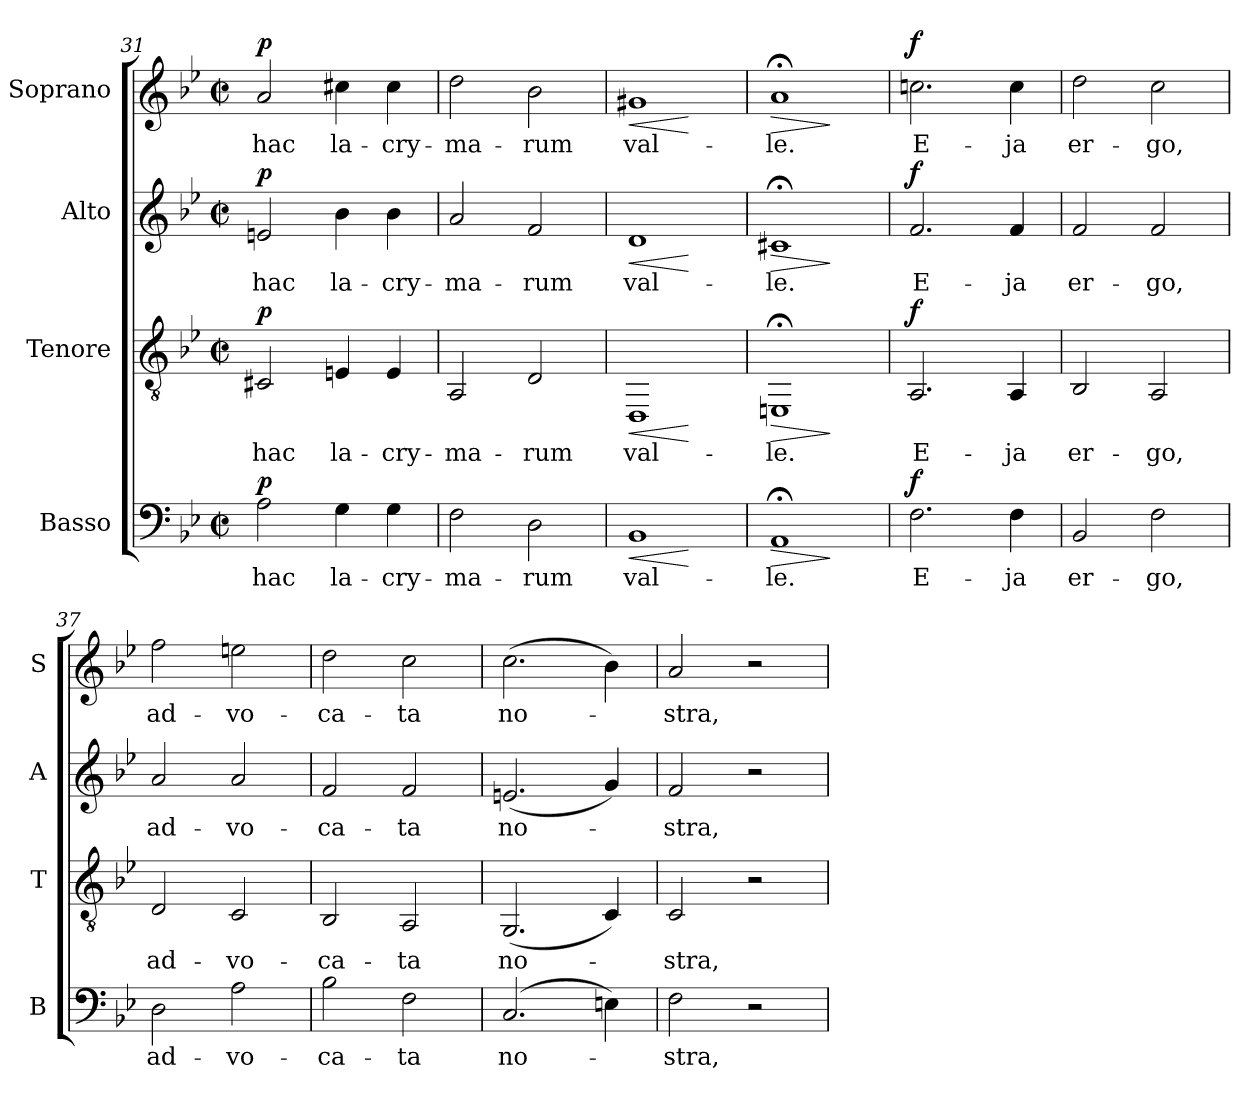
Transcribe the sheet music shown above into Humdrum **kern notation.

**kern	**text	**dynam	**kern	**text	**dynam	**kern	**text	**dynam	**kern	**text	**dynam
*part4	*part4	*part4	*part3	*part3	*part3	*part2	*part2	*part2	*part1	*part1	*part1
*staff4	*staff4	*staff4	*staff3	*staff3	*staff3	*staff2	*staff2	*staff2	*staff1	*staff1	*staff1
*I"Basso	*	*	*I"Tenore	*	*	*I"Alto	*	*	*I"Soprano	*	*
*I'B	*	*	*I'T	*	*	*I'A	*	*	*I'S	*	*
*clefF4	*	*	*clefGv2	*	*	*clefG2	*	*	*clefG2	*	*
*k[b-e-]	*	*	*k[b-e-]	*	*	*k[b-e-]	*	*	*k[b-e-]	*	*
*B-:	*	*	*B-:	*	*	*B-:	*	*	*B-:	*	*
*M2/2	*	*	*M2/2	*	*	*M2/2	*	*	*M2/2	*	*
*met(c|)	*	*	*met(c|)	*	*	*met(c|)	*	*	*met(c|)	*	*
=31	=31	=31	=31	=31	=31	=31	=31	=31	=31	=31	=31
!	!LO:LY:b:color=#000000	!	!	!	!	!	!	!	!	!	!
!	!	!	!	!LO:LY:b:color=#000000	!	!	!	!	!	!	!
!	!	!	!	!	!	!	!LO:LY:b:color=#000000	!	!	!	!
!	!	!	!	!	!	!	!	!	!	!LO:LY:b:color=#000000	!
2Ai\	hac	p	2C#Xi/	hac	p	2eni/	hac	p	2ai/	hac	p
!	!LO:LY:b:color=#000000	!	!	!	!	!	!	!	!	!	!
!	!	!	!	!LO:LY:b:color=#000000	!	!	!	!	!	!	!
!	!	!	!	!	!	!	!LO:LY:b:color=#000000	!	!	!	!
!	!	!	!	!	!	!	!	!	!	!LO:LY:b:color=#000000	!
4Gi\	la-	.	4Eni/	la-	.	4b-i\	la-	.	4cc#Xi\	la-	.
!	!LO:LY:b:color=#000000	!	!	!	!	!	!	!	!	!	!
!	!	!	!	!LO:LY:b:color=#000000	!	!	!	!	!	!	!
!	!	!	!	!	!	!	!LO:LY:b:color=#000000	!	!	!	!
!	!	!	!	!	!	!	!	!	!	!LO:LY:b:color=#000000	!
4Gi\	-cry-	.	4Ei/	-cry-	.	4b-i\	-cry-	.	4cc#i\	-cry-	.
=32	=32	=32	=32	=32	=32	=32	=32	=32	=32	=32	=32
!	!LO:LY:b:color=#000000	!	!	!	!	!	!	!	!	!	!
!	!	!	!	!LO:LY:b:color=#000000	!	!	!	!	!	!	!
!	!	!	!	!	!	!	!LO:LY:b:color=#000000	!	!	!	!
!	!	!	!	!	!	!	!	!	!	!LO:LY:b:color=#000000	!
2Fi\	-ma-	.	2AAi/	-ma-	.	2ai/	-ma-	.	2ddi\	-ma-	.
!	!LO:LY:b:color=#000000	!	!	!	!	!	!	!	!	!	!
!	!	!	!	!LO:LY:b:color=#000000	!	!	!	!	!	!	!
!	!	!	!	!	!	!	!LO:LY:b:color=#000000	!	!	!	!
!	!	!	!	!	!	!	!	!	!	!LO:LY:b:color=#000000	!
2Di\	-rum	.	2Di/	-rum	.	2fi/	-rum	.	2b-i\	-rum	.
=33	=33	=33	=33	=33	=33	=33	=33	=33	=33	=33	=33
!	!LO:LY:b:color=#000000	!LO:HP:b	!	!	!	!	!	!	!	!	!
!	!	!	!	!LO:LY:b:color=#000000	!LO:HP:b	!	!	!	!	!	!
!	!	!	!	!	!	!	!LO:LY:b:color=#000000	!LO:HP:b	!	!	!
!	!	!	!	!	!	!	!	!	!	!LO:LY:b:color=#000000	!LO:HP:b
1BB-i	val-	<	1DDi	val-	<	1di	val-	<	1g#Xi	val-	<
.	.	[	.	.	[	.	.	[	.	.	[
=34	=34	=34	=34	=34	=34	=34	=34	=34	=34	=34	=34
!	!LO:LY:b:color=#000000	!LO:HP:b	!	!	!	!	!	!	!	!	!
!	!	!	!	!LO:LY:b:color=#000000	!LO:HP:b	!	!	!	!	!	!
!	!	!	!	!	!	!	!LO:LY:b:color=#000000	!LO:HP:b	!	!	!
!	!	!	!	!	!	!	!	!	!	!LO:LY:b:color=#000000	!LO:HP:b
1AA;i	-le.	>	1EEn;i	-le.	>	1c#X;i	-le.	>	1a;i	-le.	>
.	.	]	.	.	]	.	.	]	.	.	]
=35	=35	=35	=35	=35	=35	=35	=35	=35	=35	=35	=35
!	!LO:LY:b:color=#000000	!	!	!	!	!	!	!	!	!	!
!	!	!	!	!LO:LY:b:color=#000000	!	!	!	!	!	!	!
!	!	!	!	!	!	!	!LO:LY:b:color=#000000	!	!	!	!
!	!	!	!	!	!	!	!	!	!	!LO:LY:b:color=#000000	!
2.Fi\	E-	f	2.AAi/	E-	f	2.fi/	E-	f	2.ccni\	E-	f
!	!LO:LY:b:color=#000000	!	!	!	!	!	!	!	!	!	!
!	!	!	!	!LO:LY:b:color=#000000	!	!	!	!	!	!	!
!	!	!	!	!	!	!	!LO:LY:b:color=#000000	!	!	!	!
!	!	!	!	!	!	!	!	!	!	!LO:LY:b:color=#000000	!
4Fi\	-ja	.	4AAi/	-ja	.	4fi/	-ja	.	4cci\	-ja	.
=36	=36	=36	=36	=36	=36	=36	=36	=36	=36	=36	=36
!	!LO:LY:b:color=#000000	!	!	!	!	!	!	!	!	!	!
!	!	!	!	!LO:LY:b:color=#000000	!	!	!	!	!	!	!
!	!	!	!	!	!	!	!LO:LY:b:color=#000000	!	!	!	!
!	!	!	!	!	!	!	!	!	!	!LO:LY:b:color=#000000	!
2BB-i/	er-	.	2BB-i/	er-	.	2fi/	er-	.	2ddi\	er-	.
!	!LO:LY:b:color=#000000	!	!	!	!	!	!	!	!	!	!
!	!	!	!	!LO:LY:b:color=#000000	!	!	!	!	!	!	!
!	!	!	!	!	!	!	!LO:LY:b:color=#000000	!	!	!	!
!	!	!	!	!	!	!	!	!	!	!LO:LY:b:color=#000000	!
2Fi\	-go,	.	2AAi/	-go,	.	2fi/	-go,	.	2cci\	-go,	.
=37	=37	=37	=37	=37	=37	=37	=37	=37	=37	=37	=37
!	!LO:LY:b:color=#000000	!	!	!	!	!	!	!	!	!	!
!	!	!	!	!LO:LY:b:color=#000000	!	!	!	!	!	!	!
!	!	!	!	!	!	!	!LO:LY:b:color=#000000	!	!	!	!
!	!	!	!	!	!	!	!	!	!	!LO:LY:b:color=#000000	!
2Di\	ad-	.	2Di/	ad-	.	2ai/	ad-	.	2ffi\	ad-	.
!	!LO:LY:b:color=#000000	!	!	!	!	!	!	!	!	!	!
!	!	!	!	!LO:LY:b:color=#000000	!	!	!	!	!	!	!
!	!	!	!	!	!	!	!LO:LY:b:color=#000000	!	!	!	!
!	!	!	!	!	!	!	!	!	!	!LO:LY:b:color=#000000	!
2Ai\	-vo-	.	2Ci/	-vo-	.	2ai/	-vo-	.	2eeni\	-vo-	.
=38	=38	=38	=38	=38	=38	=38	=38	=38	=38	=38	=38
!	!LO:LY:b:color=#000000	!	!	!	!	!	!	!	!	!	!
!	!	!	!	!LO:LY:b:color=#000000	!	!	!	!	!	!	!
!	!	!	!	!	!	!	!LO:LY:b:color=#000000	!	!	!	!
!	!	!	!	!	!	!	!	!	!	!LO:LY:b:color=#000000	!
2B-i\	-ca-	.	2BB-i/	-ca-	.	2fi/	-ca-	.	2ddi\	-ca-	.
!	!LO:LY:b:color=#000000	!	!	!	!	!	!	!	!	!	!
!	!	!	!	!LO:LY:b:color=#000000	!	!	!	!	!	!	!
!	!	!	!	!	!	!	!LO:LY:b:color=#000000	!	!	!	!
!	!	!	!	!	!	!	!	!	!	!LO:LY:b:color=#000000	!
2Fi\	-ta	.	2AAi/	-ta	.	2fi/	-ta	.	2cci\	-ta	.
!!LO:LB:g=z
=39	=39	=39	=39	=39	=39	=39	=39	=39	=39	=39	=39
!	!LO:LY:b:color=#000000	!	!	!	!	!	!	!	!	!	!
!	!	!	!	!LO:LY:b:color=#000000	!	!	!	!	!	!	!
!	!	!	!	!	!	!	!LO:LY:b:color=#000000	!	!	!	!
!	!	!	!	!	!	!	!	!	!	!LO:LY:b:color=#000000	!
(2.Ci/	no-	.	(2.GGi/	no-	.	(2.eni/	no-	.	(2.cci\	no-	.
4Eni\)	.	.	4Ci/)	.	.	4gi/)	.	.	4b-i\)	.	.
=40	=40	=40	=40	=40	=40	=40	=40	=40	=40	=40	=40
!	!LO:LY:b:color=#000000	!	!	!	!	!	!	!	!	!	!
!	!	!	!	!LO:LY:b:color=#000000	!	!	!	!	!	!	!
!	!	!	!	!	!	!	!LO:LY:b:color=#000000	!	!	!	!
!	!	!	!	!	!	!	!	!	!	!LO:LY:b:color=#000000	!
2Fi\	-stra,	.	2Ci/	-stra,	.	2fi/	-stra,	.	2ai/	-stra,	.
2r	.	.	2r	.	.	2r	.	.	2r	.	.
=	=	=	=	=	=	=	=	=	=	=	=
*-	*-	*-	*-	*-	*-	*-	*-	*-	*-	*-	*-
